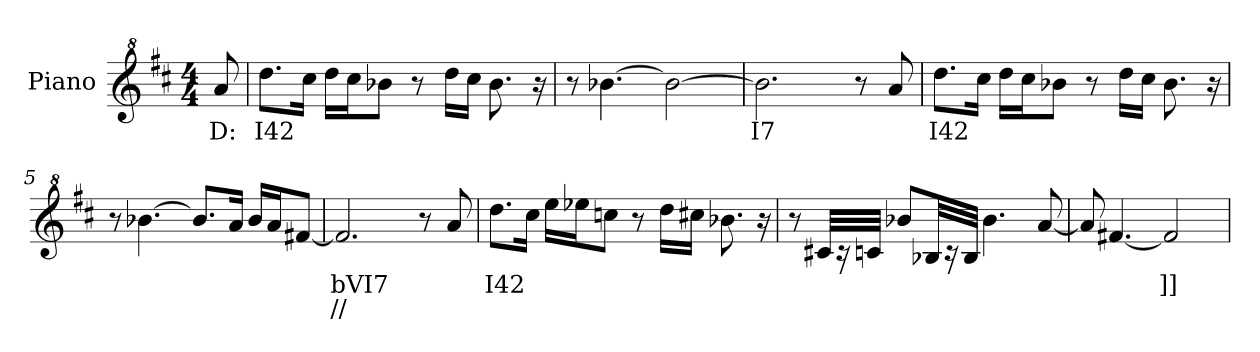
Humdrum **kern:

**kern	**text	**text
*part1	*part1	*part1
*staff1	*staff1	*staff1
*I"Piano	*	*
*I'Pno.	*	*
!!LO:PB:g=z
*clefG^2	*	*
*k[f#c#]	*	*
*D:	*	*
*M4/4	*	*
*MM110	*	*
=	=	=
!	!LO:LY:b:color=#000000	!
8aai/	D:	.
=1	=1	=1
!	!LO:LY:b:color=#000000	!
8.dddi\L	I42	.
16ccc#i\Jk	.	.
16dddi\LL	.	.
16ccc#i\J	.	.
8bb-Xi\J	.	.
8r	.	.
16dddi\LL	.	.
16ccc#i\JJ	.	.
8.bb-i\	.	.
16r	.	.
=2	=2	=2
8r	.	.
[>4.bb-Xi\	.	.
2bb-i\_>	.	.
=3	=3	=3
!	!LO:LY:b:color=#000000	!
2.bb-i\]	I7	.
8r	.	.
8aai/	.	.
=4	=4	=4
!	!LO:LY:b:color=#000000	!
8.dddi\L	I42	.
16ccc#i\Jk	.	.
16dddi\LL	.	.
16ccc#i\J	.	.
8bb-Xi\J	.	.
8r	.	.
16dddi\LL	.	.
16ccc#i\JJ	.	.
8.bb-i\	.	.
16r	.	.
=5	=5	=5
!	!LO:LY:b:color=#000000	!
8r	bVI65	.
[>4.bb-Xi\	.	.
8.bb-i/L]	.	.
16aai/Jk	.	.
16bb-i/LL	.	.
16aai/J	.	.
[<8ff#Xi/J	.	.
=6	=6	=6
!	!LO:LY:b:color=#000000	!LO:LY:b:color=#000000
2.ff#i/]	bVI7	//
8r	.	.
8aai/	.	.
!!LO:LB:g=z
=7	=7	=7
!	!LO:LY:b:color=#000000	!
8.dddi\L	I42	.
16ccc#i\Jk	.	.
16eeei\LL	.	.
16eee-Xi\J	.	.
8cccni\J	.	.
8r	.	.
16dddi\LL	.	.
16ccc#Xi\JJ	.	.
8.bb-Xi\	.	.
16r	.	.
=8	=8	=8
!	!LO:LY:b:color=#000000	!
8r	I7	.
32cc#Xi/KLL	.	.
16r	.	.
32ccni/JJk	.	.
8bb-Xi/L	.	.
32b-Xi/KL	.	.
16r	.	.
32b-i/JJk	.	.
4.bb-i\	.	.
[<8aai/	.	.
=9	=9	=9
8aai/]	.	.
[<4.ff#Xi/	.	.
!	!LO:LY:b:color=#000000	!
2ff#i/]	]]	.
=	=	=
*-	*-	*-
